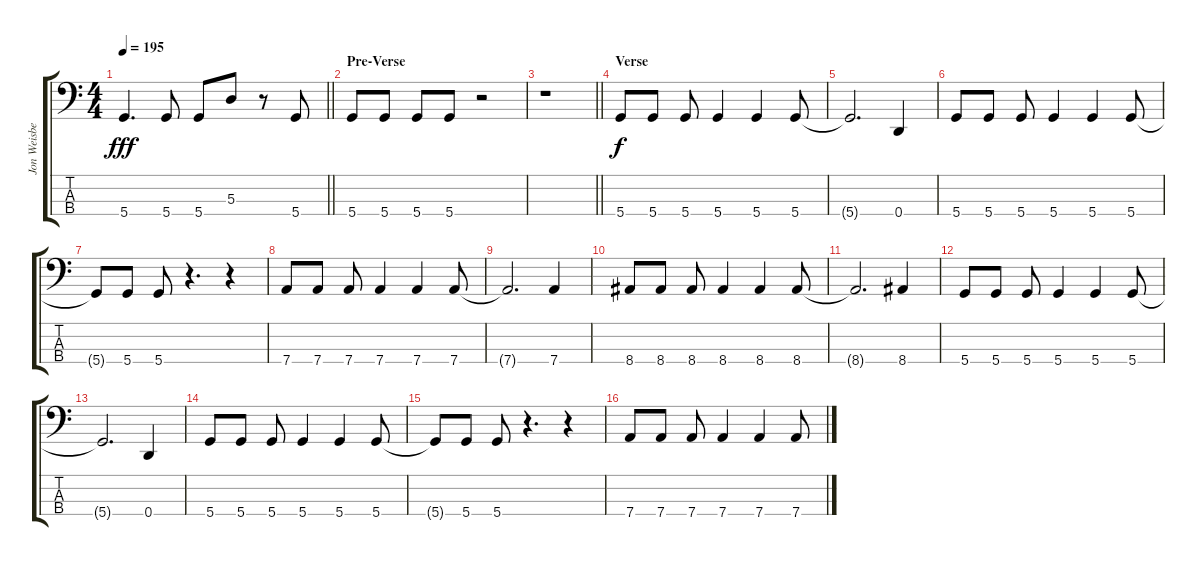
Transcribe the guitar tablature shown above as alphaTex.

\track ("Jon Weisberg" "Jon Weisbe") {instrument electricbasspick}
\staff {score tabs}
\tuning (G2 D2 A1 D1) {hide}
\ts (4 4)
\tempo 195
\clef f4
\barLineRight lightlight
\ks c
5.4.4{d dy fff} 5.4.8 5.4.8 5.3.8 r.8 5.4.8 |
\section ("" "Pre-Verse")
5.4.8 5.4.8 5.4.8 5.4.8 r.2 |
\barLineRight lightlight
r.1 |
\section ("" "Verse")
5.4.8{dy f} 5.4.8 5.4.8 5.4.4 5.4.4 5.4.8 |
5.4{t}.2{d} 0.4.4 |
5.4.8 5.4.8 5.4.8 5.4.4 5.4.4 5.4.8 |
5.4{t}.8 5.4.8 5.4.8 r.4{d} r.4 |
7.4.8 7.4.8 7.4.8 7.4.4 7.4.4 7.4.8 |
7.4{t}.2{d} 7.4.4 |
8.4.8 8.4.8 8.4.8 8.4.4 8.4.4 8.4.8 |
8.4{t}.2{d} 8.4.4 |
5.4.8 5.4.8 5.4.8 5.4.4 5.4.4 5.4.8 |
5.4{t}.2{d} 0.4.4 |
5.4.8 5.4.8 5.4.8 5.4.4 5.4.4 5.4.8 |
5.4{t}.8 5.4.8 5.4.8 r.4{d} r.4 |
7.4.8 7.4.8 7.4.8 7.4.4 7.4.4 7.4.8
